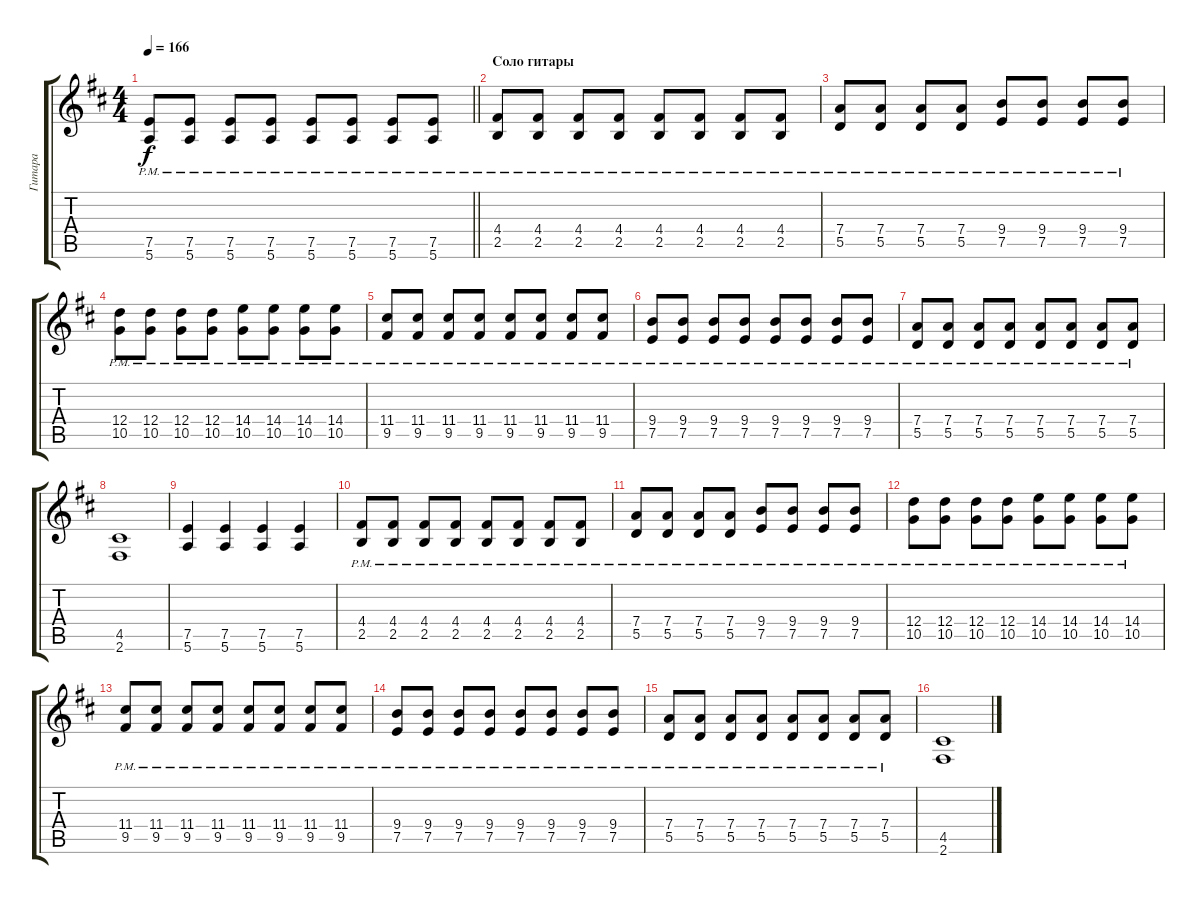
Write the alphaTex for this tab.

\track ("Гитара" "Гитара") {instrument distortionguitar}
\staff {score tabs}
\tuning (E4 B3 G3 D3 A2 E2) {hide}
\ts (4 4)
\tempo 166
\clef g2
\barLineRight lightlight
\ks bminor
(7.5{pm} 5.6{pm}).8{dy f} (7.5{pm} 5.6{pm}).8 (7.5{pm} 5.6{pm}).8 (7.5{pm} 5.6{pm}).8 (7.5{pm} 5.6{pm}).8 (7.5{pm} 5.6{pm}).8 (7.5{pm} 5.6{pm}).8 (7.5{pm} 5.6{pm}).8 |
\section ("" "Соло гитары")
(4.4{pm} 2.5{pm}).8 (4.4{pm} 2.5{pm}).8 (4.4{pm} 2.5{pm}).8 (4.4{pm} 2.5{pm}).8 (4.4{pm} 2.5{pm}).8 (4.4{pm} 2.5{pm}).8 (4.4{pm} 2.5{pm}).8 (4.4{pm} 2.5{pm}).8 |
(7.4{pm} 5.5{pm}).8 (7.4{pm} 5.5{pm}).8 (7.4{pm} 5.5{pm}).8 (7.4{pm} 5.5{pm}).8 (9.4{pm} 7.5{pm}).8 (9.4{pm} 7.5{pm}).8 (9.4{pm} 7.5{pm}).8 (9.4{pm} 7.5{pm}).8 |
(12.4{pm} 10.5{pm}).8 (12.4{pm} 10.5{pm}).8 (12.4{pm} 10.5{pm}).8 (12.4{pm} 10.5{pm}).8 (14.4{pm} 10.5{pm}).8 (14.4{pm} 10.5{pm}).8 (14.4{pm} 10.5{pm}).8 (14.4{pm} 10.5{pm}).8 |
(11.4{pm} 9.5{pm}).8 (11.4{pm} 9.5{pm}).8 (11.4{pm} 9.5{pm}).8 (11.4{pm} 9.5{pm}).8 (11.4{pm} 9.5{pm}).8 (11.4{pm} 9.5{pm}).8 (11.4{pm} 9.5{pm}).8 (11.4{pm} 9.5{pm}).8 |
(9.4{pm} 7.5{pm}).8 (9.4{pm} 7.5{pm}).8 (9.4{pm} 7.5{pm}).8 (9.4{pm} 7.5{pm}).8 (9.4{pm} 7.5{pm}).8 (9.4{pm} 7.5{pm}).8 (9.4{pm} 7.5{pm}).8 (9.4{pm} 7.5{pm}).8 |
(7.4{pm} 5.5{pm}).8 (7.4{pm} 5.5{pm}).8 (7.4{pm} 5.5{pm}).8 (7.4{pm} 5.5{pm}).8 (7.4{pm} 5.5{pm}).8 (7.4{pm} 5.5{pm}).8 (7.4{pm} 5.5{pm}).8 (7.4{pm} 5.5{pm}).8 |
(4.5 2.6).1 |
(7.5 5.6).4 (7.5 5.6).4 (7.5 5.6).4 (7.5 5.6).4 |
(4.4{pm} 2.5{pm}).8 (4.4{pm} 2.5{pm}).8 (4.4{pm} 2.5{pm}).8 (4.4{pm} 2.5{pm}).8 (4.4{pm} 2.5{pm}).8 (4.4{pm} 2.5{pm}).8 (4.4{pm} 2.5{pm}).8 (4.4{pm} 2.5{pm}).8 |
(7.4{pm} 5.5{pm}).8 (7.4{pm} 5.5{pm}).8 (7.4{pm} 5.5{pm}).8 (7.4{pm} 5.5{pm}).8 (9.4{pm} 7.5{pm}).8 (9.4{pm} 7.5{pm}).8 (9.4{pm} 7.5{pm}).8 (9.4{pm} 7.5{pm}).8 |
(12.4{pm} 10.5{pm}).8 (12.4{pm} 10.5{pm}).8 (12.4{pm} 10.5{pm}).8 (12.4{pm} 10.5{pm}).8 (14.4{pm} 10.5{pm}).8 (14.4{pm} 10.5{pm}).8 (14.4{pm} 10.5{pm}).8 (14.4{pm} 10.5{pm}).8 |
(11.4{pm} 9.5{pm}).8 (11.4{pm} 9.5{pm}).8 (11.4{pm} 9.5{pm}).8 (11.4{pm} 9.5{pm}).8 (11.4{pm} 9.5{pm}).8 (11.4{pm} 9.5{pm}).8 (11.4{pm} 9.5{pm}).8 (11.4{pm} 9.5{pm}).8 |
(9.4{pm} 7.5{pm}).8 (9.4{pm} 7.5{pm}).8 (9.4{pm} 7.5{pm}).8 (9.4{pm} 7.5{pm}).8 (9.4{pm} 7.5{pm}).8 (9.4{pm} 7.5{pm}).8 (9.4{pm} 7.5{pm}).8 (9.4{pm} 7.5{pm}).8 |
(7.4{pm} 5.5{pm}).8 (7.4{pm} 5.5{pm}).8 (7.4{pm} 5.5{pm}).8 (7.4{pm} 5.5{pm}).8 (7.4{pm} 5.5{pm}).8 (7.4{pm} 5.5{pm}).8 (7.4{pm} 5.5{pm}).8 (7.4{pm} 5.5{pm}).8 |
(4.5 2.6).1
